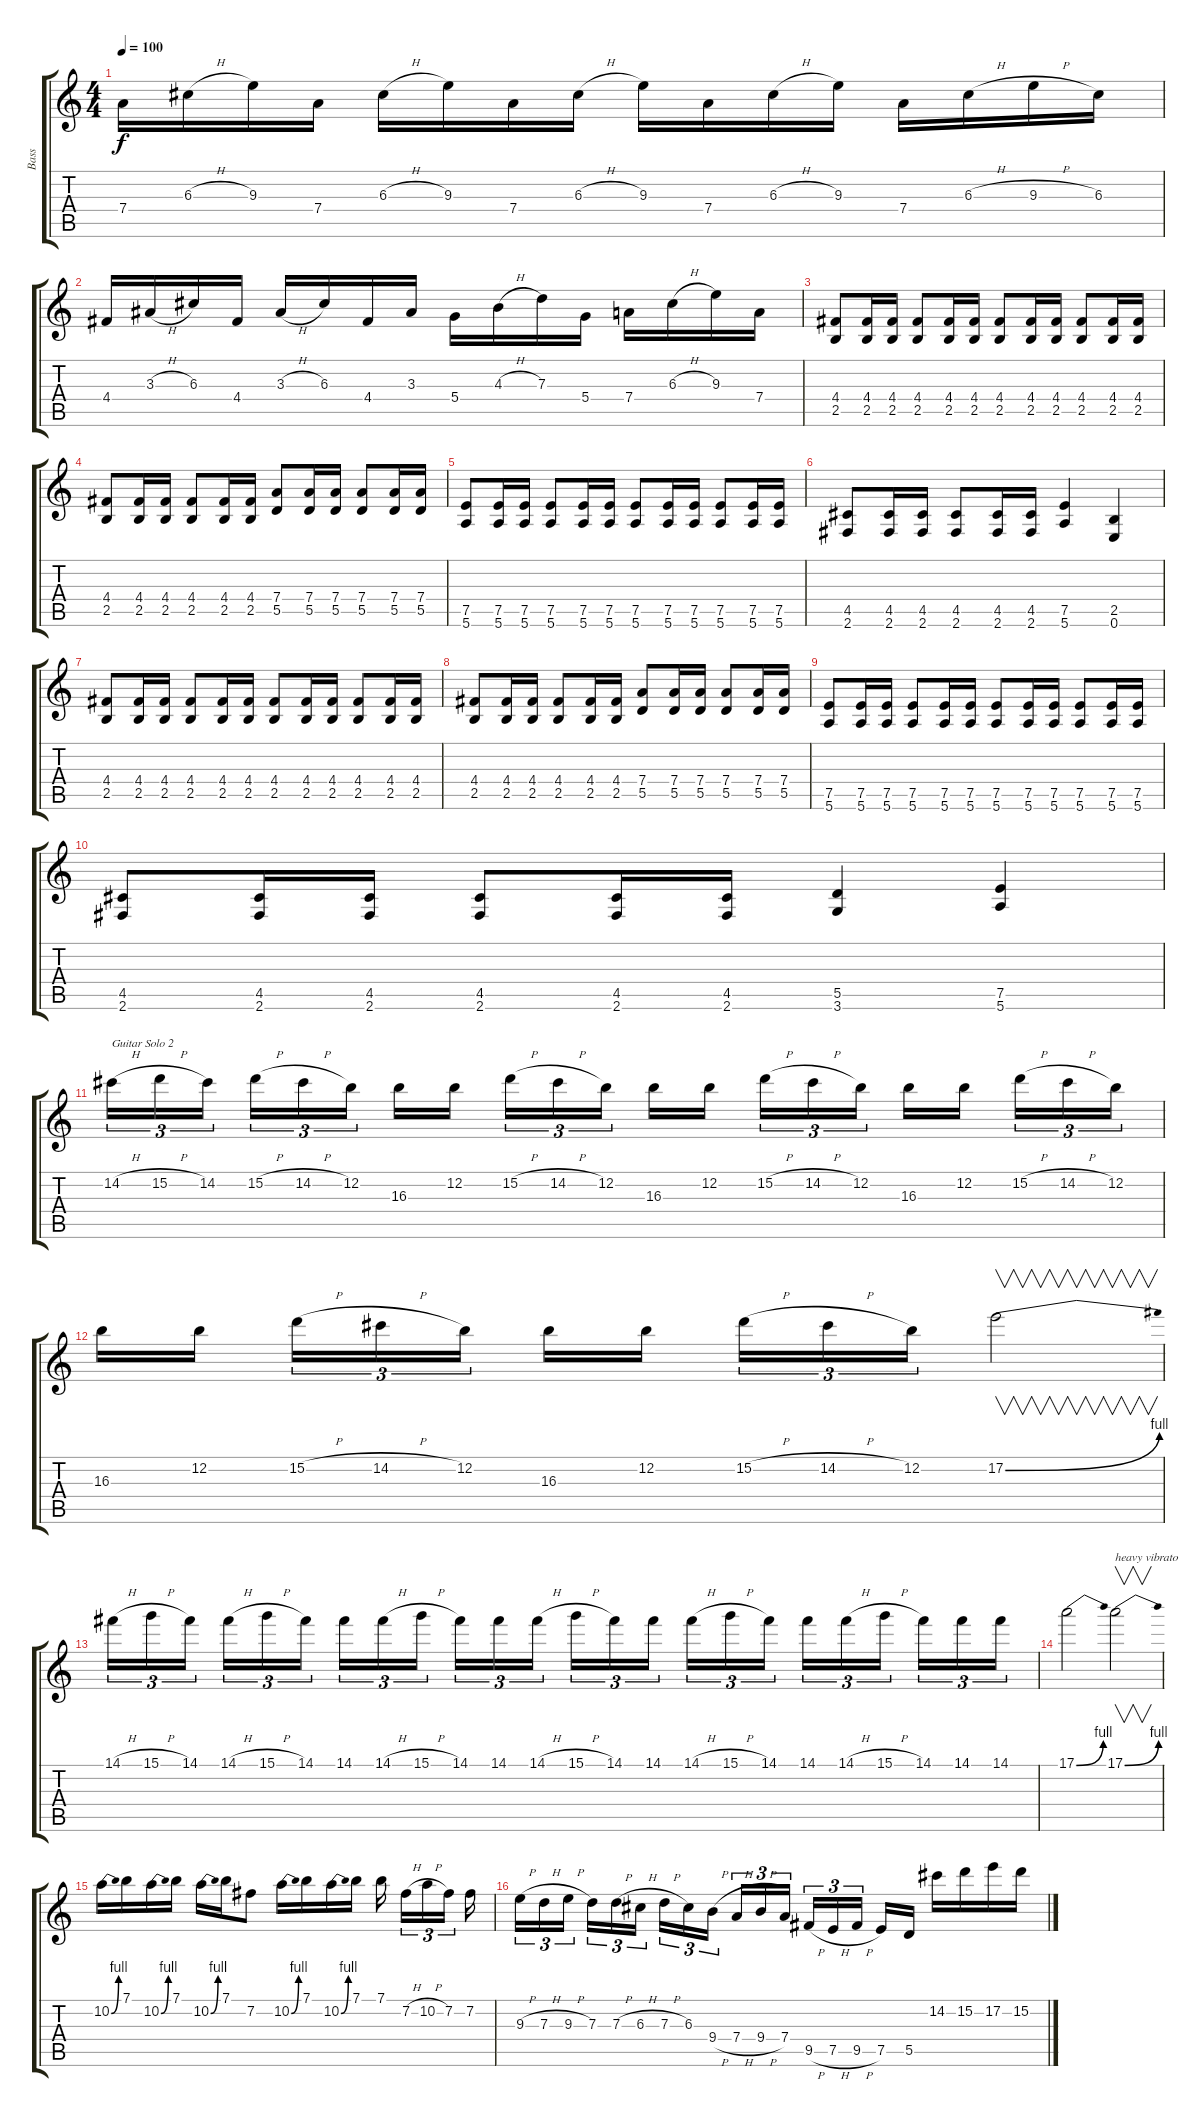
\track ("Bass" "Bass") {instrument distortionguitar}
\staff {score tabs}
\tuning (E4 B3 G3 D3 A2 E2) {hide}
\ts (4 4)
\tempo 100
\clef g2
\ks c
7.4.16{dy f} 6.3{h}.16 9.3.16 7.4.16 6.3{h}.16 9.3.16 7.4.16 6.3{h}.16 9.3.16 7.4.16 6.3{h}.16 9.3.16 7.4.16 6.3{h}.16 9.3{h}.16 6.3.16 |
4.4.16 3.3{h}.16 6.3.16 4.4.16 3.3{h}.16 6.3.16 4.4.16 3.3.16 5.4.16 4.3{h}.16 7.3.16 5.4.16 7.4.16 6.3{h}.16 9.3.16 7.4.16 |
(4.4 2.5).8 (4.4 2.5).16 (4.4 2.5).16 (4.4 2.5).8 (4.4 2.5).16 (4.4 2.5).16 (4.4 2.5).8 (4.4 2.5).16 (4.4 2.5).16 (4.4 2.5).8 (4.4 2.5).16 (4.4 2.5).16 |
(4.4 2.5).8 (4.4 2.5).16 (4.4 2.5).16 (4.4 2.5).8 (4.4 2.5).16 (4.4 2.5).16 (7.4 5.5).8 (7.4 5.5).16 (7.4 5.5).16 (7.4 5.5).8 (7.4 5.5).16 (7.4 5.5).16 |
(7.5 5.6).8 (7.5 5.6).16 (7.5 5.6).16 (7.5 5.6).8 (7.5 5.6).16 (7.5 5.6).16 (7.5 5.6).8 (7.5 5.6).16 (7.5 5.6).16 (7.5 5.6).8 (7.5 5.6).16 (7.5 5.6).16 |
(4.5 2.6).8 (4.5 2.6).16 (4.5 2.6).16 (4.5 2.6).8 (4.5 2.6).16 (4.5 2.6).16 (7.5 5.6).4 (2.5 0.6).4 |
(4.4 2.5).8 (4.4 2.5).16 (4.4 2.5).16 (4.4 2.5).8 (4.4 2.5).16 (4.4 2.5).16 (4.4 2.5).8 (4.4 2.5).16 (4.4 2.5).16 (4.4 2.5).8 (4.4 2.5).16 (4.4 2.5).16 |
(4.4 2.5).8 (4.4 2.5).16 (4.4 2.5).16 (4.4 2.5).8 (4.4 2.5).16 (4.4 2.5).16 (7.4 5.5).8 (7.4 5.5).16 (7.4 5.5).16 (7.4 5.5).8 (7.4 5.5).16 (7.4 5.5).16 |
(7.5 5.6).8 (7.5 5.6).16 (7.5 5.6).16 (7.5 5.6).8 (7.5 5.6).16 (7.5 5.6).16 (7.5 5.6).8 (7.5 5.6).16 (7.5 5.6).16 (7.5 5.6).8 (7.5 5.6).16 (7.5 5.6).16 |
(4.5 2.6).8 (4.5 2.6).16 (4.5 2.6).16 (4.5 2.6).8 (4.5 2.6).16 (4.5 2.6).16 (5.5 3.6).4 (7.5 5.6).4 |
14.2{h}.16{tu (3 2) txt "Guitar Solo 2" volume 16} 15.2{h}.16{tu (3 2)} 14.2.16{tu (3 2)} 15.2{h}.16{tu (3 2)} 14.2{h}.16{tu (3 2)} 12.2.16{tu (3 2)} 16.3.16 12.2.16 15.2{h}.16{tu (3 2)} 14.2{h}.16{tu (3 2)} 12.2.16{tu (3 2)} 16.3.16 12.2.16 15.2{h}.16{tu (3 2)} 14.2{h}.16{tu (3 2)} 12.2.16{tu (3 2)} 16.3.16 12.2.16 15.2{h}.16{tu (3 2)} 14.2{h}.16{tu (3 2)} 12.2.16{tu (3 2)} |
16.3.16 12.2.16 15.2{h}.16{tu (3 2)} 14.2{h}.16{tu (3 2)} 12.2.16{tu (3 2)} 16.3.16 12.2.16 15.2{h}.16{tu (3 2)} 14.2{h}.16{tu (3 2)} 12.2.16{tu (3 2)} 17.2{be (bend 0 0 60 4)}.2{v} |
14.1{h}.16{tu (3 2)} 15.1{h}.16{tu (3 2)} 14.1.16{tu (3 2)} 14.1{h}.16{tu (3 2)} 15.1{h}.16{tu (3 2)} 14.1.16{tu (3 2)} 14.1.16{tu (3 2)} 14.1{h}.16{tu (3 2)} 15.1{h}.16{tu (3 2)} 14.1.16{tu (3 2)} 14.1.16{tu (3 2)} 14.1{h}.16{tu (3 2)} 15.1{h}.16{tu (3 2)} 14.1.16{tu (3 2)} 14.1.16{tu (3 2)} 14.1{h}.16{tu (3 2)} 15.1{h}.16{tu (3 2)} 14.1.16{tu (3 2)} 14.1.16{tu (3 2)} 14.1{h}.16{tu (3 2)} 15.1{h}.16{tu (3 2)} 14.1.16{tu (3 2)} 14.1.16{tu (3 2)} 14.1.16{tu (3 2)} |
17.1{be (bend 0 0 60 4)}.2 17.1{be (bend 0 0 60 4)}.2{v txt "heavy vibrato"} |
10.2{be (bend 0 0 60 4)}.16 7.1.16 10.2{be (bend 0 0 60 4)}.16 7.1.16 10.2{be (bend 0 0 60 4)}.16 7.1.16 7.2.8 10.2{be (bend 0 0 60 4)}.16 7.1.16 10.2{be (bend 0 0 60 4)}.16 7.1.16 7.1.16 7.2{h}.16{tu (3 2)} 10.2{h}.16{tu (3 2)} 7.2.16{tu (3 2)} 7.2.16 |
9.3{h}.16{tu (3 2)} 7.3{h}.16{tu (3 2)} 9.3{h}.16{tu (3 2)} 7.3.16{tu (3 2)} 7.3{h}.16{tu (3 2)} 6.3{h}.16{tu (3 2)} 7.3{h}.16{tu (3 2)} 6.3.16{tu (3 2)} 9.4{h}.16{tu (3 2)} 7.4{h}.16{tu (3 2)} 9.4{h}.16{tu (3 2)} 7.4.16{tu (3 2)} 9.5{h}.16{tu (3 2)} 7.5{h}.16{tu (3 2)} 9.5{h}.16{tu (3 2)} 7.5.16 5.5.16 14.2.16 15.2.16 17.2.16 15.2.16
